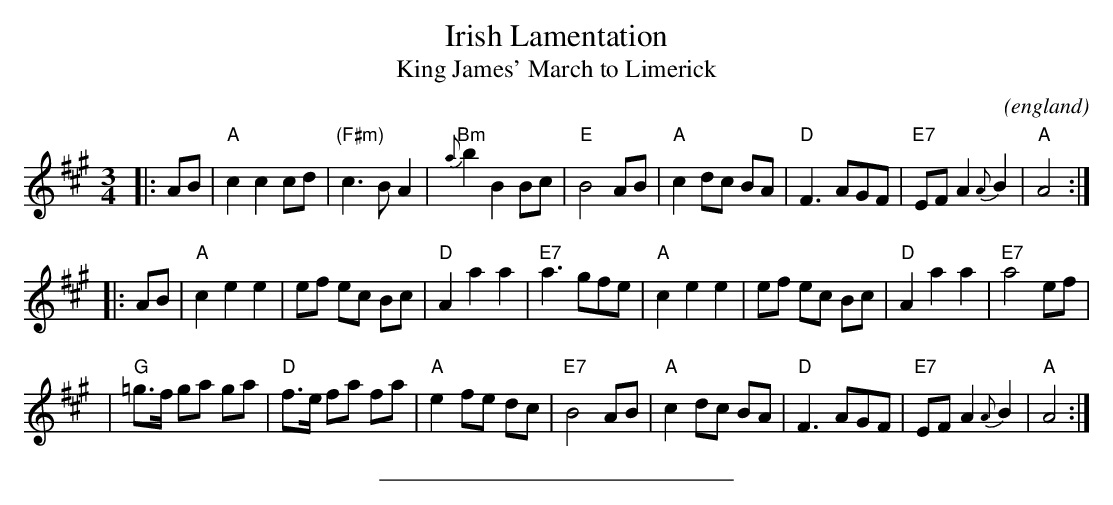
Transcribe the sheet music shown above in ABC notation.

X:1
T: Irish Lamentation
O:england
T: King James' March to Limerick
C:
M: 3/4
L: 1/8
K: A
|: AB \
| "A"c2 c2 cd | "(F#m)"c3 B A2 | "Bm"{a}b2 B2 Bc | "E"B4 AB \
| "A"c2 dc BA | "D"F3 AGF | "E7"EF A2 {A}B2 | "A"A4 :|
|: AB \
| "A"c2 e2 e2 | ef ec Bc | "D"A2 a2 a2 | "E7"a3 gfe \
| "A"c2 e2 e2 | ef ec Bc | "D"A2 a2 a2 | "E7"a4 ef |
| "G"=g>f ga ga | "D"f>e fa fa | "A"e2 fe dc | "E7"B4 AB \
| "A"c2 dc BA | "D"F3 AGF | "E7"EF A2 {A}B2 | "A"A4 :|
